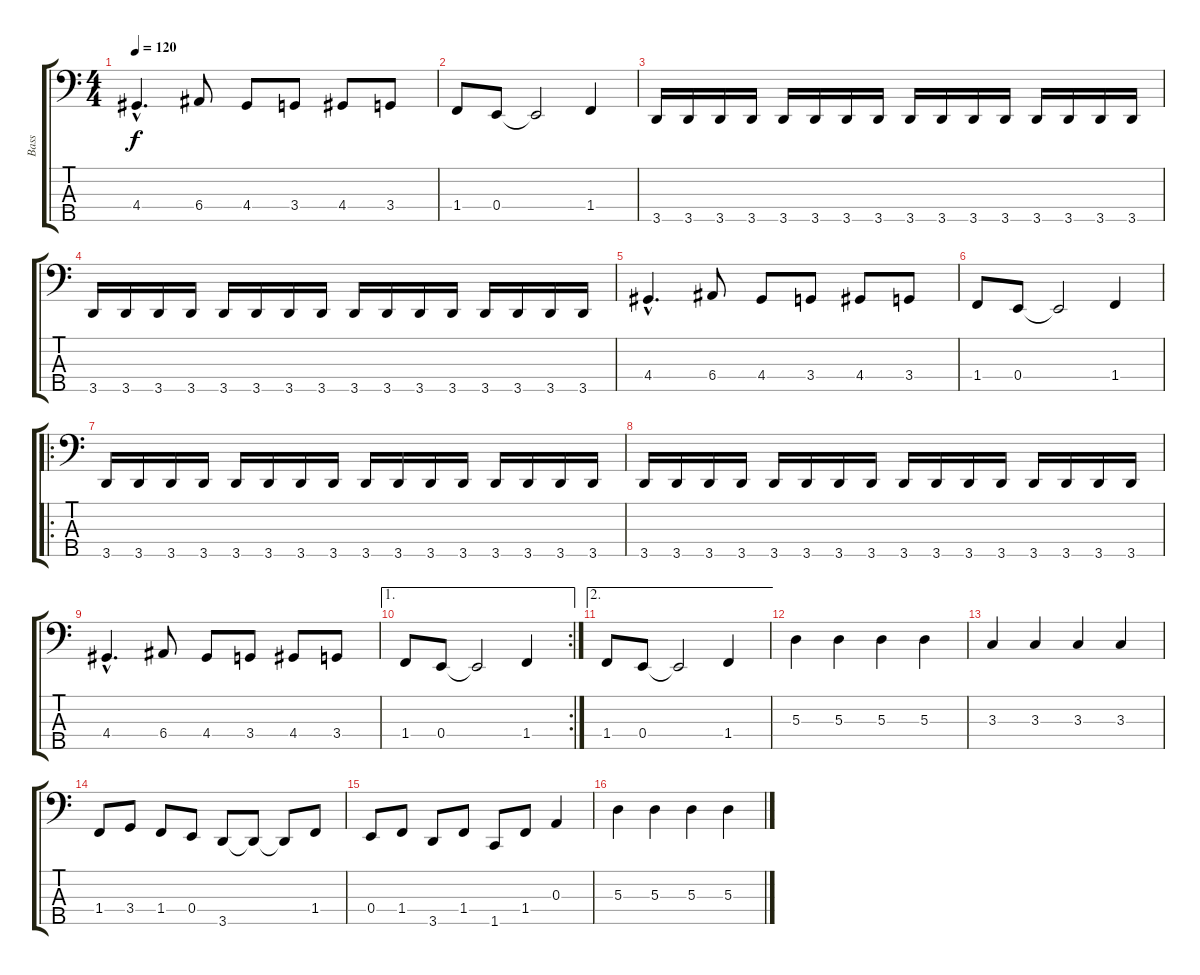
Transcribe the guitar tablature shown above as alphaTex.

\track ("Bass" "Bass") {instrument electricbassfinger}
\staff {score tabs}
\tuning (G2 D2 A1 E1 B0) {hide}
\ts (4 4)
\tempo 120
\clef f4
\ks c
4.4{hac}.4{d dy f} 6.4.8 4.4.8 3.4.8 4.4.8 3.4.8 |
1.4.8 0.4.8 0.4{t}.2 1.4.4 |
3.5.16 3.5.16 3.5.16 3.5.16 3.5.16 3.5.16 3.5.16 3.5.16 3.5.16 3.5.16 3.5.16 3.5.16 3.5.16 3.5.16 3.5.16 3.5.16 |
3.5.16 3.5.16 3.5.16 3.5.16 3.5.16 3.5.16 3.5.16 3.5.16 3.5.16 3.5.16 3.5.16 3.5.16 3.5.16 3.5.16 3.5.16 3.5.16 |
4.4{hac}.4{d} 6.4.8 4.4.8 3.4.8 4.4.8 3.4.8 |
1.4.8 0.4.8 0.4{t}.2 1.4.4 |
\ro
3.5.16 3.5.16 3.5.16 3.5.16 3.5.16 3.5.16 3.5.16 3.5.16 3.5.16 3.5.16 3.5.16 3.5.16 3.5.16 3.5.16 3.5.16 3.5.16 |
3.5.16 3.5.16 3.5.16 3.5.16 3.5.16 3.5.16 3.5.16 3.5.16 3.5.16 3.5.16 3.5.16 3.5.16 3.5.16 3.5.16 3.5.16 3.5.16 |
4.4{hac}.4{d} 6.4.8 4.4.8 3.4.8 4.4.8 3.4.8 |
\ae 1
\rc 2
1.4.8 0.4.8 0.4{t}.2 1.4.4 |
\ae 2
1.4.8 0.4.8 0.4{t}.2 1.4.4 |
5.3.4 5.3.4 5.3.4 5.3.4 |
3.3.4 3.3.4 3.3.4 3.3.4 |
1.4.8 3.4.8 1.4.8 0.4.8 3.5.8 3.5{t}.8 3.5{t}.8 1.4.8 |
0.4.8 1.4.8 3.5.8 1.4.8 1.5.8 1.4.8 0.3.4 |
5.3.4 5.3.4 5.3.4 5.3.4
